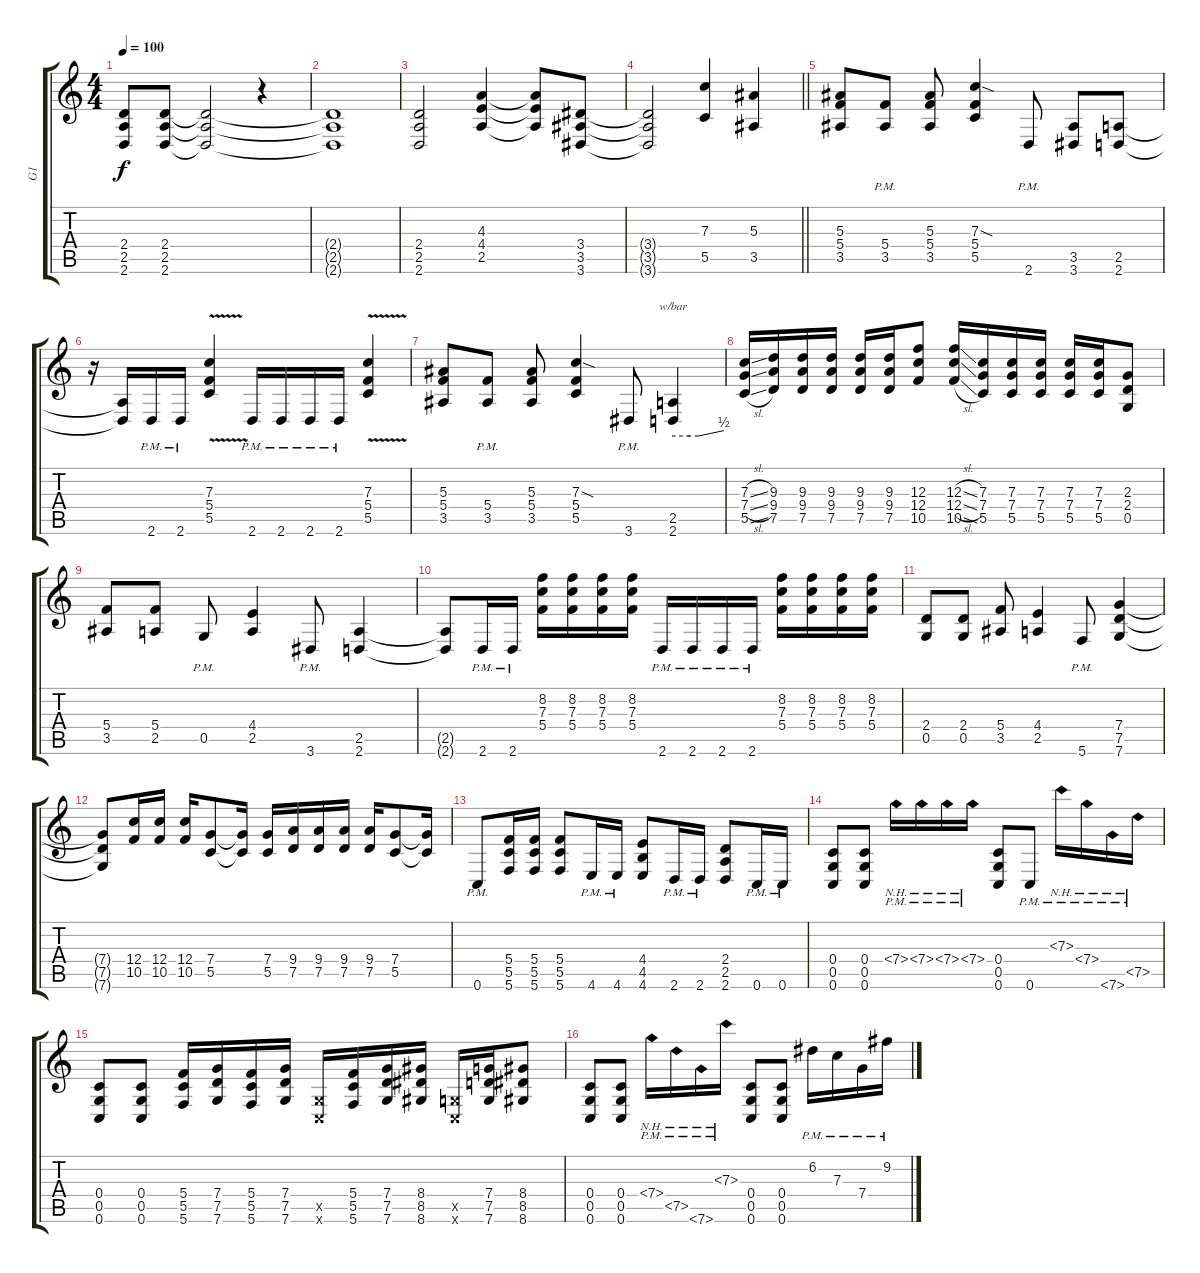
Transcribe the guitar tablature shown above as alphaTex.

\track ("G1" "G1") {instrument distortionguitar}
\staff {score tabs}
\tuning (D4 A3 F3 C3 G2 C2) {hide}
\ts (4 4)
\tempo 100
\clef g2
\ks c
(2.4 2.5 2.6).8{dy f} (2.4 2.5 2.6).8 (2.4{t} 2.5{t} 2.6{t}).2 r.4 |
(2.4{t} 2.5{t} 2.6{t}).1 |
(2.4 2.5 2.6).2 (4.3 4.4 2.5).4 (4.3{t} 4.4{t} 2.5{t}).8 (3.4 3.5 3.6).8 |
\barLineRight lightlight
(3.4{t} 3.5{t} 3.6{t}).2 (7.3 5.5).4 (5.3 3.5).4 |
(5.3 5.4 3.5).8 (5.4{pm} 3.5{pm}).8 (5.3 5.4 3.5).8 (7.3{sod} 5.4 5.5).4 2.6{pm}.8 (3.5 3.6).8 (2.5 2.6).8 |
r.16 (2.5{t} 2.6{t}).16 2.6{pm}.16 2.6{pm}.16 (7.3{v} 5.4 5.5).4 2.6{pm}.16 2.6{pm}.16 2.6{pm}.16 2.6{pm}.16 (7.3{v} 5.4 5.5).4 |
(5.3 5.4 3.5).8 (5.4{pm} 3.5{pm}).8 (5.3 5.4 3.5).8 (7.3{sod} 5.4 5.5).4 3.6{pm}.8 (2.5 2.6).4{tbe (custom default 0 0 20 0 30 0 60 2)} |
(7.3{sl} 7.4{sl} 5.5{sl}).16 (9.3 9.4 7.5).16 (9.3 9.4 7.5).16 (9.3 9.4 7.5).16 (9.3 9.4 7.5).16 (9.3 9.4 7.5).16 (12.3 12.4 10.5).8 (12.3{sl} 12.4{sl} 10.5{sl}).16 (7.3 7.4 5.5).16 (7.3 7.4 5.5).16 (7.3 7.4 5.5).16 (7.3 7.4 5.5).16 (7.3 7.4 5.5).16 (2.3 2.4 0.5).8 |
(5.4 3.5).8 (5.4 2.5).8 0.5{pm}.8 (4.4 2.5).4 3.6{pm}.8 (2.5 2.6).4 |
(2.5{t} 2.6{t}).8 2.6{pm}.16 2.6{pm}.16 (8.2 7.3 5.4).16 (8.2 7.3 5.4).16 (8.2 7.3 5.4).16 (8.2 7.3 5.4).16 2.6{pm}.16 2.6{pm}.16 2.6{pm}.16 2.6{pm}.16 (8.2 7.3 5.4).16 (8.2 7.3 5.4).16 (8.2 7.3 5.4).16 (8.2 7.3 5.4).16 |
(2.4 0.5).8 (2.4 0.5).8 (5.4 3.5).8 (4.4 2.5).4 5.6{pm}.8 (7.4 7.5 7.6).4 |
(7.4{t} 7.5{t} 7.6{t}).8 (12.4 10.5).16 (12.4 10.5).16 (12.4 10.5).16 (7.4 5.5).8 (7.4{t} 5.5{t}).16 (7.4 5.5).16 (9.4 7.5).16 (9.4 7.5).16 (9.4 7.5).16 (9.4 7.5).16 (7.4 5.5).8 (7.4{t} 5.5{t}).16 |
0.6{pm}.8 (5.4 5.5 5.6).16 (5.4 5.5 5.6).16 (5.4 5.5 5.6).8 4.6{pm}.16 4.6{pm}.16 (4.4 4.5 4.6).8 2.6{pm}.16 2.6{pm}.16 (2.4 2.5 2.6).8 0.6{pm}.16 0.6{pm}.16 |
(0.4 0.5 0.6).8 (0.4 0.5 0.6).8 7.4{nh pm}.16 7.4{nh pm}.16 7.4{nh pm}.16 7.4{nh pm}.16 (0.4 0.5 0.6).8 0.6{pm}.8 7.3{nh pm}.16 7.4{nh pm}.16 7.6{nh pm}.16 7.5{nh pm}.16 |
(0.4 0.5 0.6).8 (0.4 0.5 0.6).8 (5.4 5.5 5.6).16 (7.4 7.5 7.6).16 (5.4 5.5 5.6).16 (7.4 7.5 7.6).16 (0.5{x} 0.6{x}).16 (5.4 5.5 5.6).16 (7.4 7.5 7.6).16 (8.4 8.5 8.6).16 (0.5{x} 0.6{x}).16 (7.4 7.5 7.6).16 (8.4 8.5 8.6).8 |
(0.4 0.5 0.6).8 (0.4 0.5 0.6).8 7.4{nh pm}.16 7.5{nh pm}.16 7.6{nh pm}.16 7.3{nh pm}.16 (0.4 0.5 0.6).8 (0.4 0.5 0.6).8 6.2{pm}.16 7.3{pm}.16 7.4{pm}.16 9.2{pm}.16
